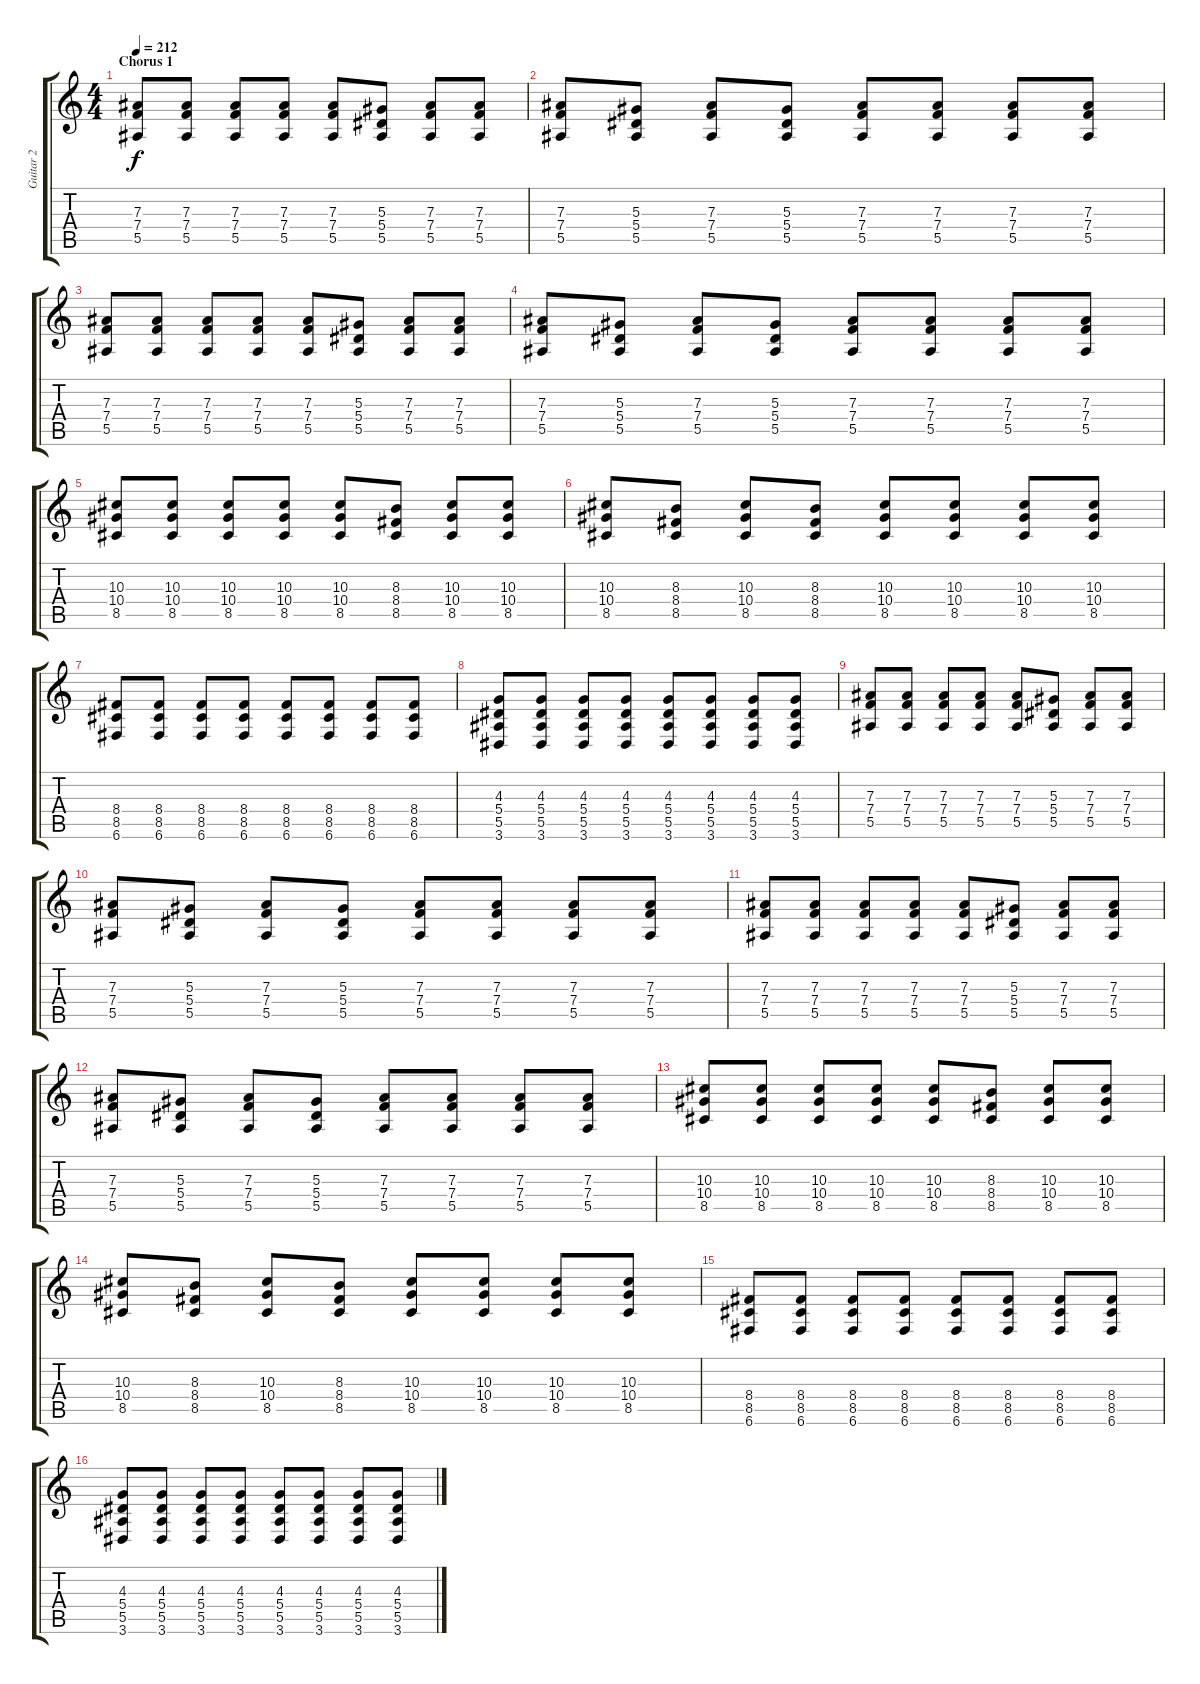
\track ("Guitar 2" "Guitar 2") {instrument overdrivenguitar}
\staff {score tabs}
\tuning (C4 G3 Eb3 Bb2 F2 C2) {hide}
\ts (4 4)
\section ("" "Chorus 1")
\tempo 212
\clef g2
\ks c
(7.3 7.4 5.5).8{dy f volume 9} (7.3 7.4 5.5).8 (7.3 7.4 5.5).8 (7.3 7.4 5.5).8 (7.3 7.4 5.5).8 (5.3 5.4 5.5).8 (7.3 7.4 5.5).8 (7.3 7.4 5.5).8 |
(7.3 7.4 5.5).8 (5.3 5.4 5.5).8 (7.3 7.4 5.5).8 (5.3 5.4 5.5).8 (7.3 7.4 5.5).8 (7.3 7.4 5.5).8 (7.3 7.4 5.5).8 (7.3 7.4 5.5).8 |
(7.3 7.4 5.5).8 (7.3 7.4 5.5).8 (7.3 7.4 5.5).8 (7.3 7.4 5.5).8 (7.3 7.4 5.5).8 (5.3 5.4 5.5).8 (7.3 7.4 5.5).8 (7.3 7.4 5.5).8 |
(7.3 7.4 5.5).8 (5.3 5.4 5.5).8 (7.3 7.4 5.5).8 (5.3 5.4 5.5).8 (7.3 7.4 5.5).8 (7.3 7.4 5.5).8 (7.3 7.4 5.5).8 (7.3 7.4 5.5).8 |
(10.3 10.4 8.5).8 (10.3 10.4 8.5).8 (10.3 10.4 8.5).8 (10.3 10.4 8.5).8 (10.3 10.4 8.5).8 (8.3 8.4 8.5).8 (10.3 10.4 8.5).8 (10.3 10.4 8.5).8 |
(10.3 10.4 8.5).8 (8.3 8.4 8.5).8 (10.3 10.4 8.5).8 (8.3 8.4 8.5).8 (10.3 10.4 8.5).8 (10.3 10.4 8.5).8 (10.3 10.4 8.5).8 (10.3 10.4 8.5).8 |
(8.4 8.5 6.6).8 (8.4 8.5 6.6).8 (8.4 8.5 6.6).8 (8.4 8.5 6.6).8 (8.4 8.5 6.6).8 (8.4 8.5 6.6).8 (8.4 8.5 6.6).8 (8.4 8.5 6.6).8 |
(4.3 5.4 5.5 3.6).8 (4.3 5.4 5.5 3.6).8 (4.3 5.4 5.5 3.6).8 (4.3 5.4 5.5 3.6).8 (4.3 5.4 5.5 3.6).8 (4.3 5.4 5.5 3.6).8 (4.3 5.4 5.5 3.6).8 (4.3 5.4 5.5 3.6).8 |
(7.3 7.4 5.5).8 (7.3 7.4 5.5).8 (7.3 7.4 5.5).8 (7.3 7.4 5.5).8 (7.3 7.4 5.5).8 (5.3 5.4 5.5).8 (7.3 7.4 5.5).8 (7.3 7.4 5.5).8 |
(7.3 7.4 5.5).8 (5.3 5.4 5.5).8 (7.3 7.4 5.5).8 (5.3 5.4 5.5).8 (7.3 7.4 5.5).8 (7.3 7.4 5.5).8 (7.3 7.4 5.5).8 (7.3 7.4 5.5).8 |
(7.3 7.4 5.5).8 (7.3 7.4 5.5).8 (7.3 7.4 5.5).8 (7.3 7.4 5.5).8 (7.3 7.4 5.5).8 (5.3 5.4 5.5).8 (7.3 7.4 5.5).8 (7.3 7.4 5.5).8 |
(7.3 7.4 5.5).8 (5.3 5.4 5.5).8 (7.3 7.4 5.5).8 (5.3 5.4 5.5).8 (7.3 7.4 5.5).8 (7.3 7.4 5.5).8 (7.3 7.4 5.5).8 (7.3 7.4 5.5).8 |
(10.3 10.4 8.5).8 (10.3 10.4 8.5).8 (10.3 10.4 8.5).8 (10.3 10.4 8.5).8 (10.3 10.4 8.5).8 (8.3 8.4 8.5).8 (10.3 10.4 8.5).8 (10.3 10.4 8.5).8 |
(10.3 10.4 8.5).8 (8.3 8.4 8.5).8 (10.3 10.4 8.5).8 (8.3 8.4 8.5).8 (10.3 10.4 8.5).8 (10.3 10.4 8.5).8 (10.3 10.4 8.5).8 (10.3 10.4 8.5).8 |
(8.4 8.5 6.6).8 (8.4 8.5 6.6).8 (8.4 8.5 6.6).8 (8.4 8.5 6.6).8 (8.4 8.5 6.6).8 (8.4 8.5 6.6).8 (8.4 8.5 6.6).8 (8.4 8.5 6.6).8 |
(4.3 5.4 5.5 3.6).8 (4.3 5.4 5.5 3.6).8 (4.3 5.4 5.5 3.6).8 (4.3 5.4 5.5 3.6).8 (4.3 5.4 5.5 3.6).8 (4.3 5.4 5.5 3.6).8 (4.3 5.4 5.5 3.6).8 (4.3 5.4 5.5 3.6).8
